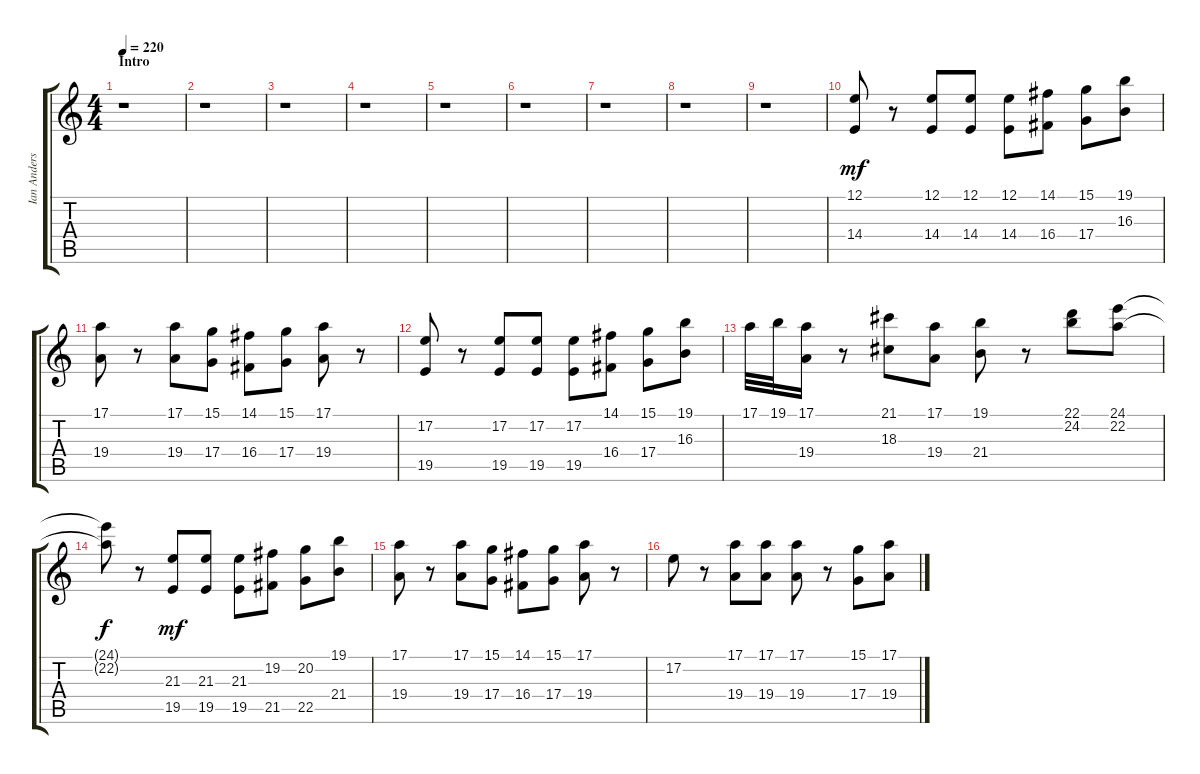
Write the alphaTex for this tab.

\track ("Ian Anderson (Flute)" "Ian Anders") {instrument flute}
\staff {score tabs}
\tuning (E4 B3 G3 D3 A2 E2) {hide}
\ts (4 4)
\section ("" "Intro")
\tempo 220
\clef g2
\ks c
r.1{dy mf instrument flute} |
r.1 |
r.1 |
r.1 |
r.1 |
r.1 |
r.1 |
r.1 |
r.1 |
(12.1 14.4).8 r.8 (12.1 14.4).8 (12.1 14.4).8 (12.1 14.4).8 (14.1 16.4).8 (15.1 17.4).8 (19.1 16.3).8 |
(17.1 19.4).8 r.8 (17.1 19.4).8 (15.1 17.4).8 (14.1 16.4).8 (15.1 17.4).8 (17.1 19.4).8 r.8 |
(17.2 19.5).8 r.8 (17.2 19.5).8 (17.2 19.5).8 (17.2 19.5).8 (14.1 16.4).8 (15.1 17.4).8 (19.1 16.3).8 |
17.1.32 19.1.32 (17.1 19.4).16 r.8 (21.1 18.3).8 (17.1 19.4).8 (19.1 21.4).8 r.8 (22.1 24.2).8 (24.1 22.2).8 |
(24.1{t} 22.2{t}).8{dy f} r.8 (21.3 19.5).8{dy mf} (21.3 19.5).8 (21.3 19.5).8 (19.2 21.5).8 (20.2 22.5).8 (19.1 21.4).8 |
(17.1 19.4).8 r.8 (17.1 19.4).8 (15.1 17.4).8 (14.1 16.4).8 (15.1 17.4).8 (17.1 19.4).8 r.8 |
17.2.8 r.8 (17.1 19.4).8 (17.1 19.4).8 (17.1 19.4).8 r.8 (15.1 17.4).8 (17.1 19.4).8
